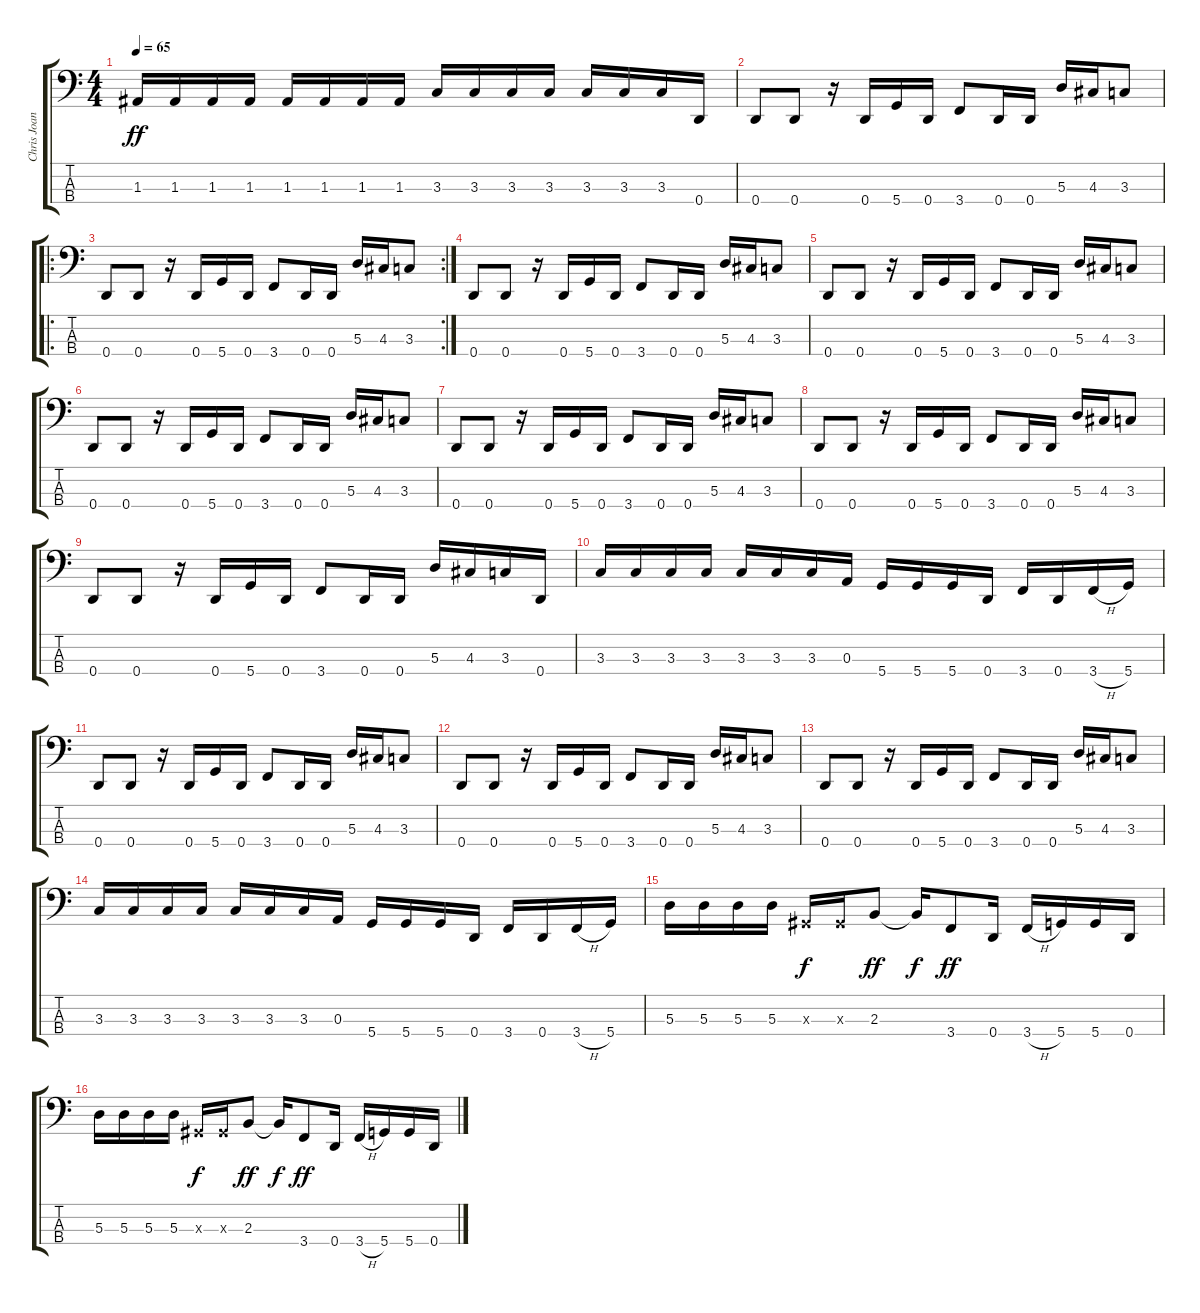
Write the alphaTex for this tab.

\track ("Chris Joannou (basse)" "Chris Joan") {instrument electricbasspick}
\staff {score tabs}
\tuning (G2 D2 A1 D1) {hide}
\ts (4 4)
\tempo 65
\clef f4
\ks c
1.3.16{dy ff instrument electricbasspick} 1.3.16 1.3.16 1.3.16 1.3.16 1.3.16 1.3.16 1.3.16 3.3.16 3.3.16 3.3.16 3.3.16 3.3.16 3.3.16 3.3.16 0.4.16 |
0.4.8 0.4.8 r.16 0.4.16 5.4.16 0.4.16 3.4.8 0.4.16 0.4.16 5.3.16 4.3.16 3.3.8 |
\ro
\rc 2
0.4.8 0.4.8 r.16 0.4.16 5.4.16 0.4.16 3.4.8 0.4.16 0.4.16 5.3.16 4.3.16 3.3.8 |
0.4.8 0.4.8 r.16 0.4.16 5.4.16 0.4.16 3.4.8 0.4.16 0.4.16 5.3.16 4.3.16 3.3.8 |
0.4.8 0.4.8 r.16 0.4.16 5.4.16 0.4.16 3.4.8 0.4.16 0.4.16 5.3.16 4.3.16 3.3.8 |
0.4.8 0.4.8 r.16 0.4.16 5.4.16 0.4.16 3.4.8 0.4.16 0.4.16 5.3.16 4.3.16 3.3.8 |
0.4.8 0.4.8 r.16 0.4.16 5.4.16 0.4.16 3.4.8 0.4.16 0.4.16 5.3.16 4.3.16 3.3.8 |
0.4.8 0.4.8 r.16 0.4.16 5.4.16 0.4.16 3.4.8 0.4.16 0.4.16 5.3.16 4.3.16 3.3.8 |
0.4.8 0.4.8 r.16 0.4.16 5.4.16 0.4.16 3.4.8 0.4.16 0.4.16 5.3.16 4.3.16 3.3.16 0.4.16 |
3.3.16 3.3.16 3.3.16 3.3.16 3.3.16 3.3.16 3.3.16 0.3.16 5.4.16 5.4.16 5.4.16 0.4.16 3.4.16 0.4.16 3.4{h}.16 5.4.16 |
0.4.8 0.4.8 r.16 0.4.16 5.4.16 0.4.16 3.4.8 0.4.16 0.4.16 5.3.16 4.3.16 3.3.8 |
0.4.8 0.4.8 r.16 0.4.16 5.4.16 0.4.16 3.4.8 0.4.16 0.4.16 5.3.16 4.3.16 3.3.8 |
0.4.8 0.4.8 r.16 0.4.16 5.4.16 0.4.16 3.4.8 0.4.16 0.4.16 5.3.16 4.3.16 3.3.8 |
3.3.16 3.3.16 3.3.16 3.3.16 3.3.16 3.3.16 3.3.16 0.3.16 5.4.16 5.4.16 5.4.16 0.4.16 3.4.16 0.4.16 3.4{h}.16 5.4.16 |
5.3.16 5.3.16 5.3.16 5.3.16 -1.3{x}.16{dy f} -1.3{x}.16 2.3.8{dy ff} 2.3{t}.16{dy f} 3.4.8{dy ff} 0.4.16 3.4{h}.16 5.4.16 5.4.16 0.4.16 |
5.3.16 5.3.16 5.3.16 5.3.16 -1.3{x}.16{dy f} -1.3{x}.16 2.3.8{dy ff} 2.3{t}.16{dy f} 3.4.8{dy ff} 0.4.16 3.4{h}.16 5.4.16 5.4.16 0.4.16
